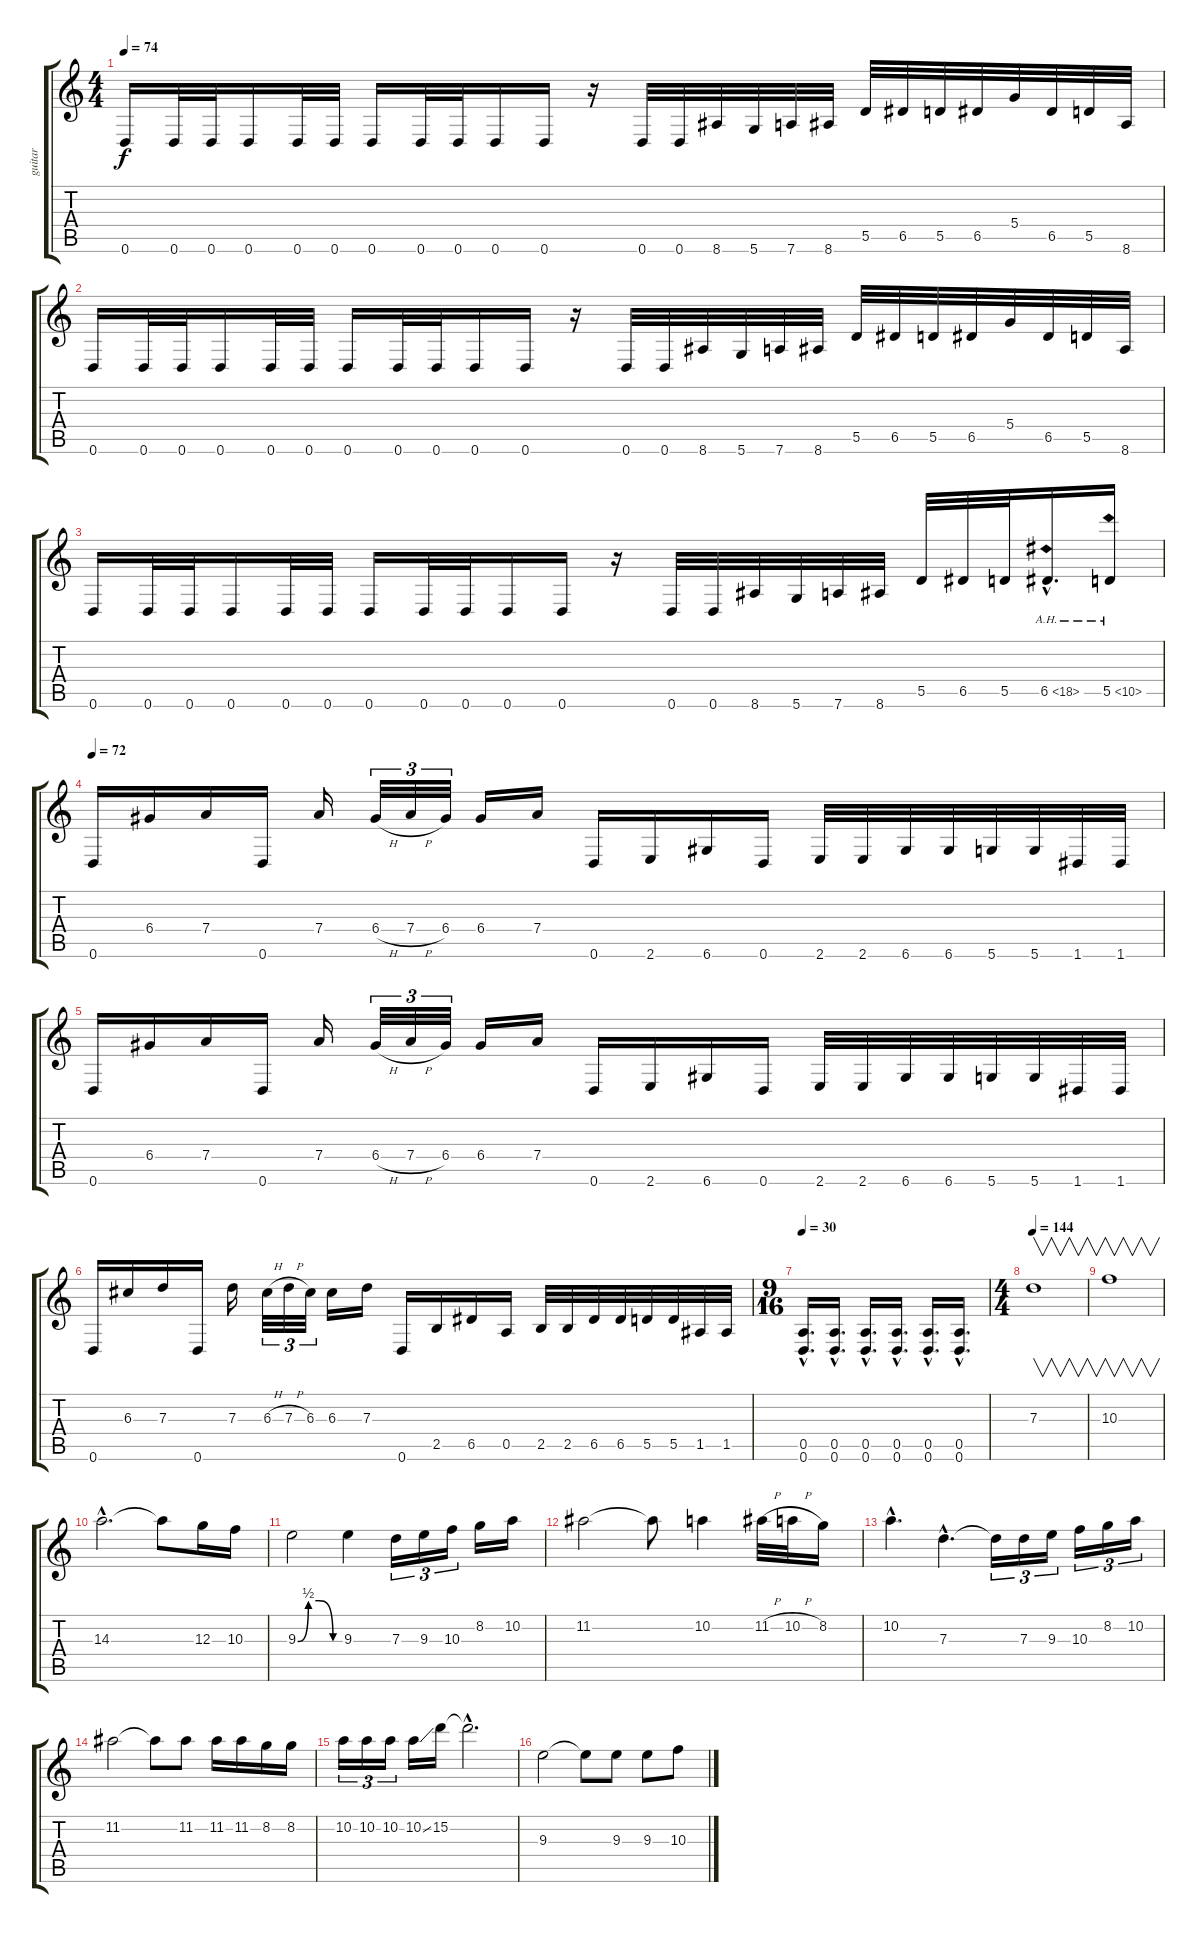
\track ("guitar" "guitar") {instrument distortionguitar}
\staff {score tabs}
\tuning (E4 B3 G3 D3 A2 D2) {hide}
\ts (4 4)
\tempo 74
\clef g2
\ks c
0.6.16{dy f} 0.6.32 0.6.32 0.6.16 0.6.32 0.6.32 0.6.16 0.6.32 0.6.32 0.6.16 0.6.16 r.16 0.6.32 0.6.32 8.6.32 5.6.32 7.6.32 8.6.32 5.5.32 6.5.32 5.5.32 6.5.32 5.4.32 6.5.32 5.5.32 8.6.32 |
0.6.16 0.6.32 0.6.32 0.6.16 0.6.32 0.6.32 0.6.16 0.6.32 0.6.32 0.6.16 0.6.16 r.16 0.6.32 0.6.32 8.6.32 5.6.32 7.6.32 8.6.32 5.5.32 6.5.32 5.5.32 6.5.32 5.4.32 6.5.32 5.5.32 8.6.32 |
0.6.16 0.6.32 0.6.32 0.6.16 0.6.32 0.6.32 0.6.16 0.6.32 0.6.32 0.6.16 0.6.16 r.16 0.6.32 0.6.32 8.6.32 5.6.32 7.6.32 8.6.32 5.5.32 6.5.32 5.5.32 6.5{ah 12 hac}.16{d} 5.5{ah 5}.16 |
\tempo 72
0.6.16 6.4.16 7.4.16 0.6.16 7.4.16 6.4{h}.32{tu (3 2)} 7.4{h}.32{tu (3 2)} 6.4.32{tu (3 2)} 6.4.16 7.4.16 0.6.16 2.6.16 6.6.16 0.6.16 2.6.32 2.6.32 6.6.32 6.6.32 5.6.32 5.6.32 1.6.32 1.6.32 |
0.6.16 6.4.16 7.4.16 0.6.16 7.4.16 6.4{h}.32{tu (3 2)} 7.4{h}.32{tu (3 2)} 6.4.32{tu (3 2)} 6.4.16 7.4.16 0.6.16 2.6.16 6.6.16 0.6.16 2.6.32 2.6.32 6.6.32 6.6.32 5.6.32 5.6.32 1.6.32 1.6.32 |
0.6.16 6.3.16 7.3.16 0.6.16 7.3.16 6.3{h}.32{tu (3 2)} 7.3{h}.32{tu (3 2)} 6.3.32{tu (3 2)} 6.3.16 7.3.16 0.6.16 2.5.16 6.5.16 0.5.16 2.5.32 2.5.32 6.5.32 6.5.32 5.5.32 5.5.32 1.5.32 1.5.32 |
\ts (9 16)
\tempo 30
(0.5{hac} 0.6{hac}).16{d} (0.5{hac} 0.6{hac}).16{d} (0.5{hac} 0.6{hac}).16{d} (0.5{hac} 0.6{hac}).16{d} (0.5{hac} 0.6{hac}).16{d} (0.5{hac} 0.6{hac}).16{d} |
\ts (4 4)
\tempo 144
7.3.1{v balance 8} |
10.3.1{v} |
14.3{hac}.2{d} 14.3{t}.8 12.3.16 10.3.16 |
9.3{be (custom 0 0 15 2 30 2 50 0 60 0)}.2 9.3.4 7.3.16{tu (3 2)} 9.3.16{tu (3 2)} 10.3.16{tu (3 2)} 8.2.16 10.2.16 |
11.2.2 11.2{t}.8 10.2.4 11.2{h}.32 10.2{h}.32 8.2.16 |
10.2{hac}.4{d} 7.3{hac}.4{d} 7.3{t}.16{tu (3 2)} 7.3.16{tu (3 2)} 9.3.16{tu (3 2)} 10.3.16{tu (3 2)} 8.2.16{tu (3 2)} 10.2.16{tu (3 2)} |
11.2.2 11.2{t}.8 11.2.8 11.2.16 11.2.16 8.2.16 8.2.16 |
10.2.16{tu (3 2)} 10.2.16{tu (3 2)} 10.2.16{tu (3 2)} 10.2{ss}.16 15.2.16 15.2{hac t}.2{d} |
9.3.2 9.3{t}.8 9.3.8 9.3.8 10.3.8
